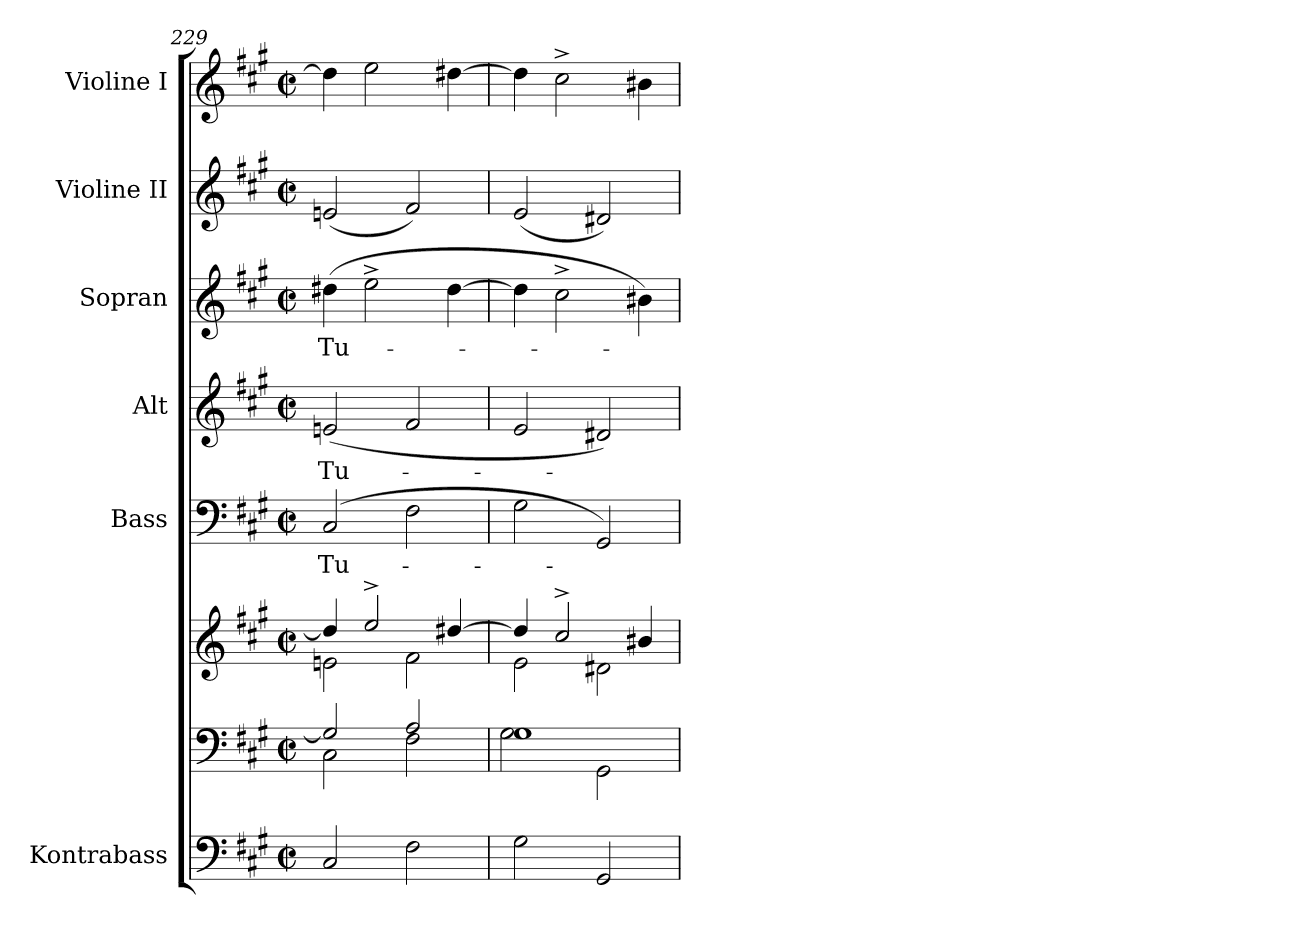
**kern	**kern	**kern	**kern	**text	**kern	**text	**kern	**text	**kern	**kern
*part7	*part6	*part6	*part5	*part5	*part4	*part4	*part3	*part3	*part2	*part1
*staff8	*staff7	*staff6	*staff5	*staff5	*staff4	*staff4	*staff3	*staff3	*staff2	*staff1
*I"Kontrabass	*	*	*I"Bass	*	*I"Alt	*	*I"Sopran	*	*I"Violine II	*I"Violine I
*I'Kb.	*	*	*I'B.	*	*I'A.	*	*I'S.	*	*I'Vl. II	*I'Vl. I
*clefF4	*clefF4	*clefG2	*clefF4	*	*clefG2	*	*clefG2	*	*clefG2	*clefG2
*ITrd7c12	*	*	*	*	*	*	*	*	*	*
*k[f#c#g#]	*k[f#c#g#]	*k[f#c#g#]	*k[f#c#g#]	*	*k[f#c#g#]	*	*k[f#c#g#]	*	*k[f#c#g#]	*k[f#c#g#]
*A:	*A:	*A:	*A:	*	*A:	*	*A:	*	*A:	*A:
*M2/2	*M2/2	*M2/2	*M2/2	*	*M2/2	*	*M2/2	*	*M2/2	*M2/2
*met(c|)	*met(c|)	*met(c|)	*met(c|)	*	*met(c|)	*	*met(c|)	*	*met(c|)	*met(c|)
=229	=229	=229	=229	=229	=229	=229	=229	=229	=229	=229
*	*^	*^	*	*	*	*	*	*	*	*
!	!	!	!	!	!	!LO:LY:b	!	!LO:LY:b	!	!LO:LY:b	!	!
2CC#/	2G#/]	2C#\	4dd#/]	2en\	(2C#/	Tu-	(<2en/	Tu-	(>4dd#X\	Tu-	(<2en/	4dd#\]
.	.	.	2ee^>/	.	.	.	.	.	2ee^>\	.	.	2ee\
2FF#\	2A/	2F#\	.	2f#\	2F#\	.	2f#/	.	.	.	2f#/)	.
.	.	.	[>4dd#X/	.	.	.	.	.	[4dd#\	.	.	[4dd#X\
=230	=230	=230	=230	=230	=230	=230	=230	=230	=230	=230	=230	=230
2GG#\	1G#	2G#\	4dd#/]	2e\	2G#\	.	2e/	.	4dd#\]	.	(<2e/	4dd#\]
.	.	.	2cc#^>/	.	.	.	.	.	2cc#^>\	.	.	2cc#^>\
2GGG#/	.	2GG#\	.	2d#X\	2GG#/)	.	2d#X/)	.	.	.	2d#X/)	.
.	.	.	4b#X/	.	.	.	.	.	4b#X\)	.	.	4b#X\
*	*v	*v	*	*	*	*	*	*	*	*	*	*
*	*	*v	*v	*	*	*	*	*	*	*	*
=	=	=	=	=	=	=	=	=	=	=
*-	*-	*-	*-	*-	*-	*-	*-	*-	*-	*-
